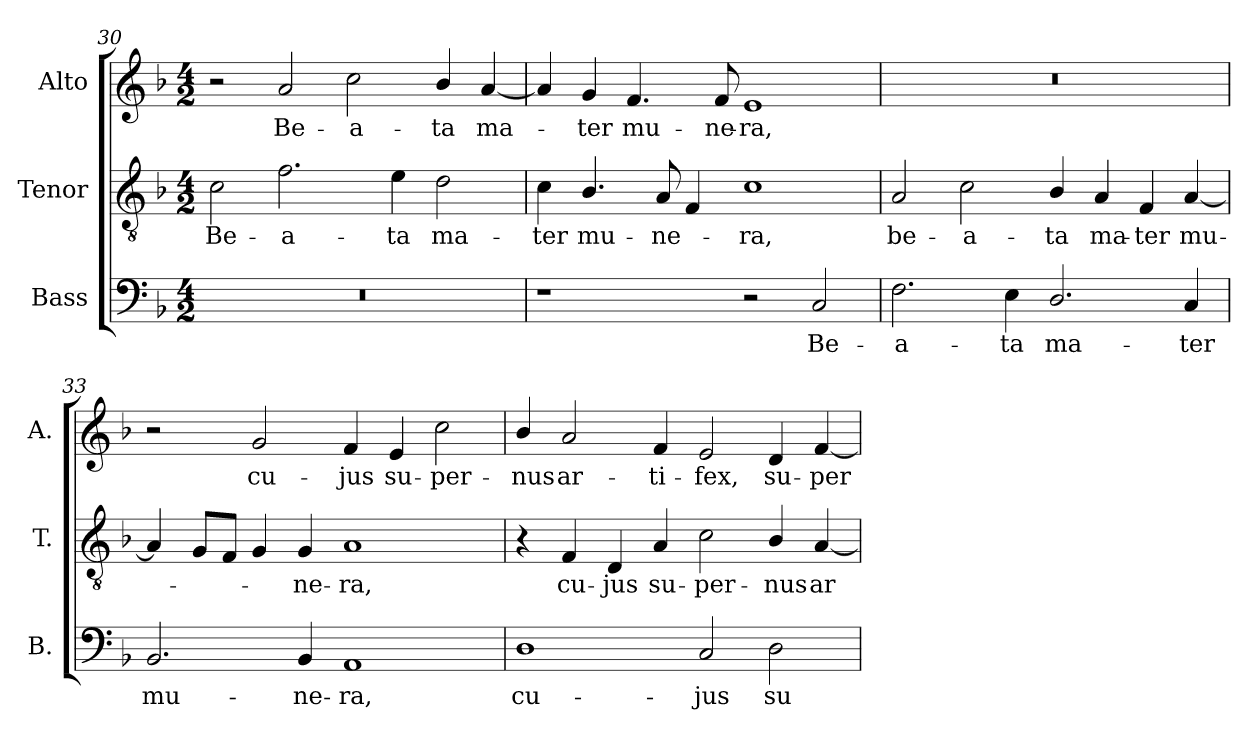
**kern	**text	**kern	**text	**kern	**text
*part3	*part3	*part2	*part2	*part1	*part1
*staff3	*staff3	*staff2	*staff2	*staff1	*staff1
*I"Bass	*	*I"Tenor	*	*I"Alto	*
*I'B.	*	*I'T.	*	*I'A.	*
!!LO:PB:g=z
*clefF4	*	*clefGv2	*	*clefG2	*
*	*	*ITrd7c12	*	*	*
*k[b-]	*	*k[b-]	*	*k[b-]	*
*F:	*	*F:	*	*F:	*
*M4/2	*	*M4/2	*	*M4/2	*
=30	=30	=30	=30	=30	=30
!LO:N:vis=1	!	!	!	!	!
!	!	!	!LO:LY:b:color=#000000	!	!
0r	.	2Ci\	Be-	2r	.
!	!	!	!LO:LY:b:color=#000000	!	!
!	!	!	!	!	!LO:LY:b:color=#000000
.	.	2.Fi\	-a-	2ai/	Be-
!	!	!	!	!	!LO:LY:b:color=#000000
.	.	.	.	2cci\	-a-
!	!	!	!LO:LY:b:color=#000000	!	!
.	.	4Ei\	-ta	.	.
!	!	!	!LO:LY:b:color=#000000	!	!
!	!	!	!	!	!LO:LY:b:color=#000000
.	.	2Di\	ma-	4b-i/	-ta
!	!	!	!	!	!LO:LY:b:color=#000000
.	.	.	.	[4ai/	ma-
=31	=31	=31	=31	=31	=31
!	!	!	!LO:LY:b:color=#000000	!	!
1r	.	4Ci\	-ter	4ai/]	.
!	!	!	!LO:LY:b:color=#000000	!	!
!	!	!	!	!	!LO:LY:b:color=#000000
.	.	4.BB-i/	mu-	4gi/	-ter
!	!	!	!	!	!LO:LY:b:color=#000000
.	.	.	.	4.fi/	mu-
!	!	!	!LO:LY:b:color=#000000	!	!
.	.	8AAi/	-ne-	.	.
.	.	4FFi/	.	.	.
!	!	!	!	!	!LO:LY:b:color=#000000
.	.	.	.	8fi/	-ne-
!	!	!	!LO:LY:b:color=#000000	!	!
!	!	!	!	!	!LO:LY:b:color=#000000
2r	.	1Ci	-ra,	1ei	-ra,
!	!LO:LY:b:color=#000000	!	!	!	!
2Ci/	Be-	.	.	.	.
=32	=32	=32	=32	=32	=32
!	!LO:LY:b:color=#000000	!	!	!	!
!	!	!	!LO:LY:b:color=#000000	!LO:N:vis=1	!
2.Fi\	-a-	2AAi/	be-	0r	.
!	!	!	!LO:LY:b:color=#000000	!	!
.	.	2Ci\	-a-	.	.
!	!LO:LY:b:color=#000000	!	!	!	!
4Ei\	-ta	.	.	.	.
!	!LO:LY:b:color=#000000	!	!	!	!
!	!	!	!LO:LY:b:color=#000000	!	!
2.Di/	ma-	4BB-i/	-ta	.	.
!	!	!	!LO:LY:b:color=#000000	!	!
.	.	4AAi/	ma-	.	.
!	!	!	!LO:LY:b:color=#000000	!	!
.	.	4FFi/	-ter	.	.
!	!LO:LY:b:color=#000000	!	!	!	!
!	!	!	!LO:LY:b:color=#000000	!	!
4Ci/	-ter	[4AAi/	mu-	.	.
=33	=33	=33	=33	=33	=33
!	!LO:LY:b:color=#000000	!	!	!	!
2.BB-i/	mu-	4AAi/]	.	2r	.
.	.	8GGi/L	.	.	.
.	.	8FFi/J	.	.	.
!	!	!	!	!	!LO:LY:b:color=#000000
.	.	4GGi/	.	2gi/	cu-
!	!LO:LY:b:color=#000000	!	!	!	!
!	!	!	!LO:LY:b:color=#000000	!	!
4BB-i/	-ne-	4GGi/	-ne-	.	.
!	!LO:LY:b:color=#000000	!	!	!	!
!	!	!	!LO:LY:b:color=#000000	!	!
!	!	!	!	!	!LO:LY:b:color=#000000
1AAi	-ra,	1AAi	-ra,	4fi/	-jus
!	!	!	!	!	!LO:LY:b:color=#000000
.	.	.	.	4ei/	su-
!	!	!	!	!	!LO:LY:b:color=#000000
.	.	.	.	2cci\	-per-
!!LO:LB:g=z
=34	=34	=34	=34	=34	=34
!	!LO:LY:b:color=#000000	!	!	!	!
!	!	!	!	!	!LO:LY:b:color=#000000
1Di	cu-	4r	.	4b-i/	-nus
!	!	!	!LO:LY:b:color=#000000	!	!
!	!	!	!	!	!LO:LY:b:color=#000000
.	.	4FFi/	cu-	2ai/	ar-
!	!	!	!LO:LY:b:color=#000000	!	!
.	.	4DDi/	-jus	.	.
!	!	!	!LO:LY:b:color=#000000	!	!
!	!	!	!	!	!LO:LY:b:color=#000000
.	.	4AAi/	su-	4fi/	-ti-
!	!LO:LY:b:color=#000000	!	!	!	!
!	!	!	!LO:LY:b:color=#000000	!	!
!	!	!	!	!	!LO:LY:b:color=#000000
2Ci/	-jus	2Ci\	-per-	2ei/	-fex,
!	!LO:LY:b:color=#000000	!	!	!	!
!	!	!	!LO:LY:b:color=#000000	!	!
!	!	!	!	!	!LO:LY:b:color=#000000
2Di\	su-	4BB-i/	-nus	4di/	su-
!	!	!	!LO:LY:b:color=#000000	!	!
!	!	!	!	!	!LO:LY:b:color=#000000
.	.	[4AAi/	ar-	[4fi/	-per-
=	=	=	=	=	=
*-	*-	*-	*-	*-	*-
